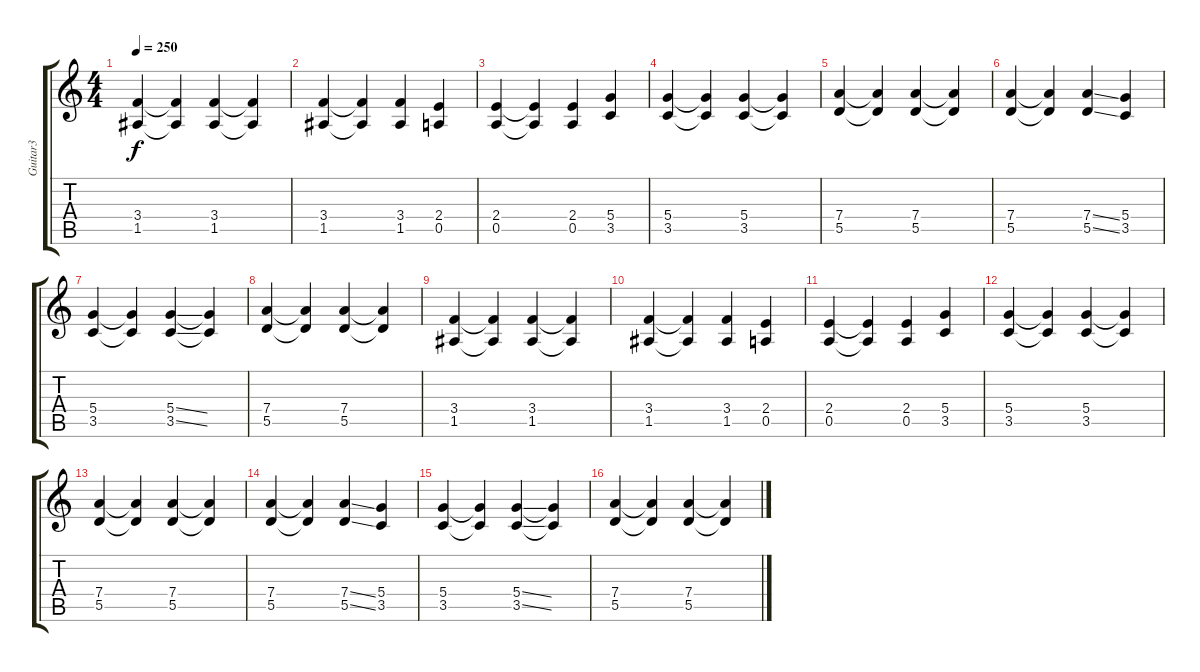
\track ("Guitar3" "Guitar3") {instrument distortionguitar}
\staff {score tabs}
\tuning (E4 B3 G3 D3 A2 E2) {hide}
\ts (4 4)
\tempo 250
\clef g2
\ks c
(3.4 1.5).4{dy f} (3.4{t} 1.5{t}).4 (3.4 1.5).4 (3.4{t} 1.5{t}).4 |
(3.4 1.5).4 (3.4{t} 1.5{t}).4 (3.4 1.5).4 (2.4 0.5).4 |
(2.4 0.5).4 (2.4{t} 0.5{t}).4 (2.4 0.5).4 (5.4 3.5).4 |
(5.4 3.5).4 (5.4{t} 3.5{t}).4 (5.4 3.5).4 (5.4{t} 3.5{t}).4 |
(7.4 5.5).4{instrument distortionguitar} (7.4{t} 5.5{t}).4 (7.4 5.5).4 (7.4{t} 5.5{t}).4 |
(7.4 5.5).4 (7.4{t} 5.5{t}).4 (7.4{ss} 5.5{ss}).4 (5.4 3.5).4 |
(5.4 3.5).4 (5.4{t} 3.5{t}).4 (5.4{ss} 3.5{ss}).4 (5.4{t} 3.5{t}).4 |
(7.4 5.5).4 (7.4{t} 5.5{t}).4 (7.4 5.5).4 (7.4{t} 5.5{t}).4 |
(3.4 1.5).4 (3.4{t} 1.5{t}).4 (3.4 1.5).4 (3.4{t} 1.5{t}).4 |
(3.4 1.5).4 (3.4{t} 1.5{t}).4 (3.4 1.5).4 (2.4 0.5).4 |
(2.4 0.5).4 (2.4{t} 0.5{t}).4 (2.4 0.5).4 (5.4 3.5).4 |
(5.4 3.5).4 (5.4{t} 3.5{t}).4 (5.4 3.5).4 (5.4{t} 3.5{t}).4 |
(7.4 5.5).4{instrument distortionguitar} (7.4{t} 5.5{t}).4 (7.4 5.5).4 (7.4{t} 5.5{t}).4 |
(7.4 5.5).4 (7.4{t} 5.5{t}).4 (7.4{ss} 5.5{ss}).4 (5.4 3.5).4 |
(5.4 3.5).4 (5.4{t} 3.5{t}).4 (5.4{ss} 3.5{ss}).4 (5.4{t} 3.5{t}).4 |
(7.4 5.5).4 (7.4{t} 5.5{t}).4 (7.4 5.5).4 (7.4{t} 5.5{t}).4
